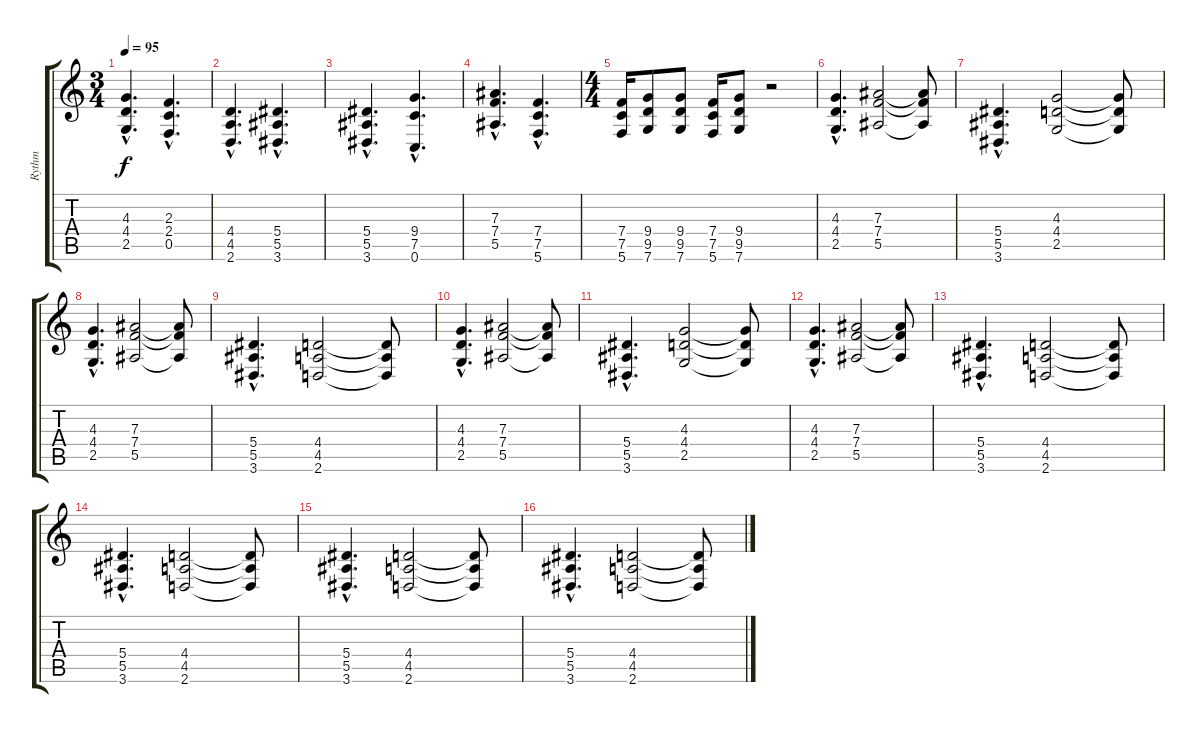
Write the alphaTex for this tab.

\track ("Rythm" "Rythm") {instrument distortionguitar}
\staff {score tabs}
\tuning (C4 G3 Eb3 Bb2 F2 C2) {hide}
\ts (3 4)
\tempo 95
\clef g2
\ks c
(4.3{hac} 4.4{hac} 2.5{hac}).4{d dy f} (2.3{hac} 2.4{hac} 0.5{hac}).4{d} |
(4.4{hac} 4.5{hac} 2.6{hac}).4{d} (5.4{hac} 5.5{hac} 3.6{hac}).4{d} |
(5.4{hac} 5.5{hac} 3.6{hac}).4{d} (9.4{hac} 7.5{hac} 0.6{hac}).4{d} |
(7.3{hac} 7.4{hac} 5.5{hac}).4{d} (7.4{hac} 7.5{hac} 5.6{hac}).4{d} |
\ts (4 4)
(7.4 7.5 5.6).16 (9.4 9.5 7.6).8 (9.4 9.5 7.6).8 (7.4 7.5 5.6).16 (9.4 9.5 7.6).8 r.2 |
(4.3{hac} 4.4{hac} 2.5{hac}).4{d} (7.3 7.4 5.5).2 (7.3{t} 7.4{t} 5.5{t}).8 |
(5.4{hac} 5.5{hac} 3.6{hac}).4{d} (4.3 4.4 2.5).2 (4.3{t} 4.4{t} 2.5{t}).8 |
(4.3{hac} 4.4{hac} 2.5{hac}).4{d} (7.3 7.4 5.5).2 (7.3{t} 7.4{t} 5.5{t}).8 |
(5.4{hac} 5.5{hac} 3.6{hac}).4{d} (4.4 4.5 2.6).2 (4.4{t} 4.5{t} 2.6{t}).8 |
(4.3{hac} 4.4{hac} 2.5{hac}).4{d} (7.3 7.4 5.5).2 (7.3{t} 7.4{t} 5.5{t}).8 |
(5.4{hac} 5.5{hac} 3.6{hac}).4{d} (4.3 4.4 2.5).2 (4.3{t} 4.4{t} 2.5{t}).8 |
(4.3{hac} 4.4{hac} 2.5{hac}).4{d} (7.3 7.4 5.5).2 (7.3{t} 7.4{t} 5.5{t}).8 |
(5.4{hac} 5.5{hac} 3.6{hac}).4{d} (4.4 4.5 2.6).2 (4.4{t} 4.5{t} 2.6{t}).8 |
(5.4{hac} 5.5{hac} 3.6{hac}).4{d} (4.4 4.5 2.6).2 (4.4{t} 4.5{t} 2.6{t}).8 |
(5.4{hac} 5.5{hac} 3.6{hac}).4{d} (4.4 4.5 2.6).2 (4.4{t} 4.5{t} 2.6{t}).8 |
(5.4{hac} 5.5{hac} 3.6{hac}).4{d} (4.4 4.5 2.6).2 (4.4{t} 4.5{t} 2.6{t}).8
